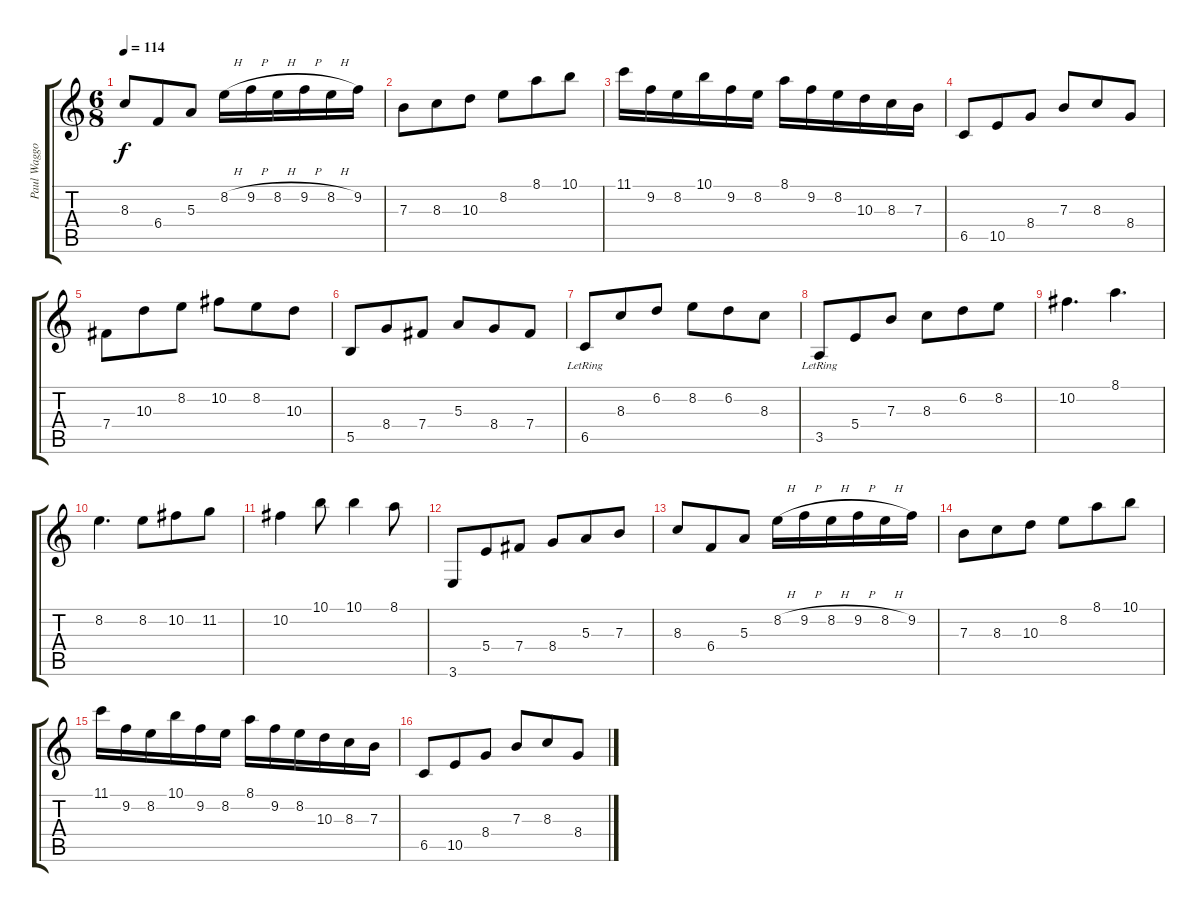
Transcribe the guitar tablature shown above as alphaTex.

\track ("Paul Waggoner" "Paul Waggo") {instrument overdrivenguitar}
\staff {score tabs}
\tuning (Db4 Ab3 E3 B2 Gb2 Db2) {hide}
\ts (6 8)
\tempo 114
\clef g2
\ks c
8.3.8{dy f} 6.4.8 5.3.8 8.2{h}.16 9.2{h}.16 8.2{h}.16 9.2{h}.16 8.2{h}.16 9.2.16 |
7.3.8 8.3.8 10.3.8 8.2.8 8.1.8 10.1.8 |
11.1.16 9.2.16 8.2.16 10.1.16 9.2.16 8.2.16 8.1.16 9.2.16 8.2.16 10.3.16 8.3.16 7.3.16 |
6.5.8 10.5.8 8.4.8 7.3.8 8.3.8 8.4.8 |
7.4.8 10.3.8 8.2.8 10.2.8 8.2.8 10.3.8 |
5.5.8 8.4.8 7.4.8 5.3.8 8.4.8 7.4.8 |
6.5{lr}.8 8.3.8 6.2.8 8.2.8 6.2.8 8.3.8 |
3.5{lr}.8 5.4.8 7.3.8 8.3.8 6.2.8 8.2.8 |
10.2.4{d} 8.1.4{d} |
8.2.4{d} 8.2.8 10.2.8 11.2.8 |
10.2.4 10.1.8 10.1.4 8.1.8 |
3.6.8 5.4.8 7.4.8 8.4.8 5.3.8 7.3.8 |
8.3.8 6.4.8 5.3.8 8.2{h}.16 9.2{h}.16 8.2{h}.16 9.2{h}.16 8.2{h}.16 9.2.16 |
7.3.8 8.3.8 10.3.8 8.2.8 8.1.8 10.1.8 |
11.1.16 9.2.16 8.2.16 10.1.16 9.2.16 8.2.16 8.1.16 9.2.16 8.2.16 10.3.16 8.3.16 7.3.16 |
6.5.8 10.5.8 8.4.8 7.3.8 8.3.8 8.4.8
